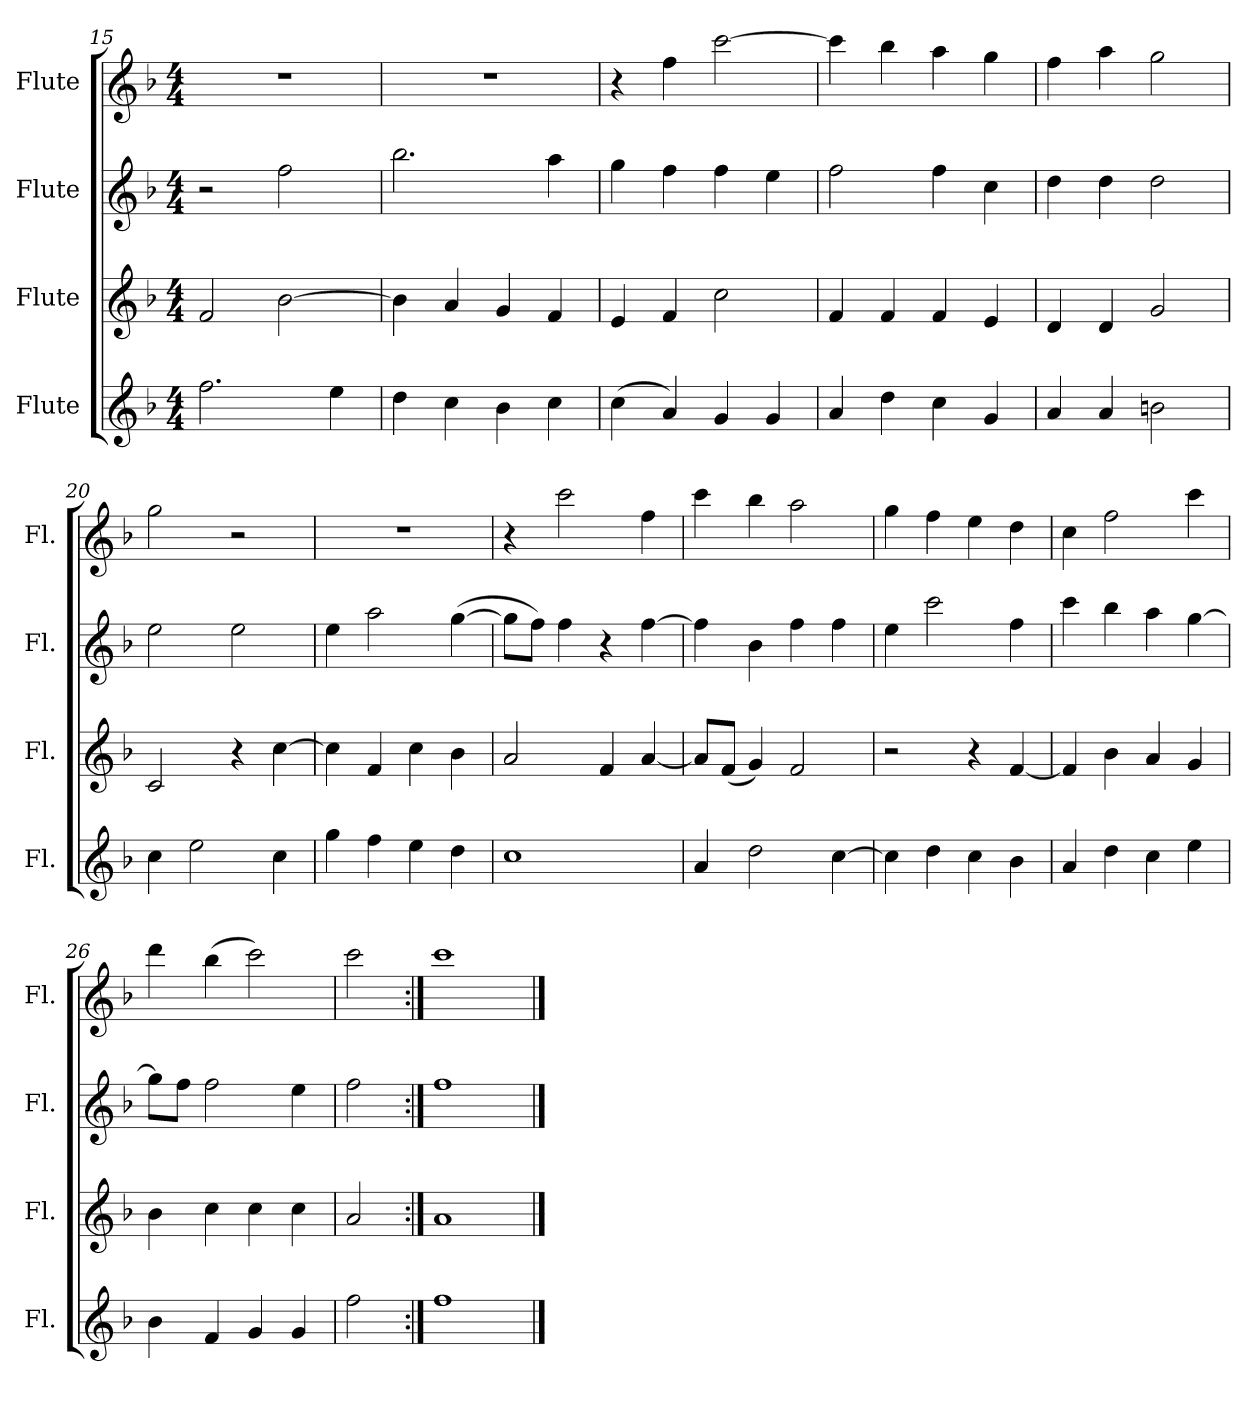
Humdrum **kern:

**kern	**kern	**kern	**kern
*part4	*part3	*part2	*part1
*staff4	*staff3	*staff2	*staff1
*I"Flute	*I"Flute	*I"Flute	*I"Flute
*I'Fl.	*I'Fl.	*I'Fl.	*I'Fl.
*clefG2	*clefG2	*clefG2	*clefG2
*k[b-]	*k[b-]	*k[b-]	*k[b-]
*F:	*F:	*F:	*F:
*M4/4	*M4/4	*M4/4	*M4/4
=15	=15	=15	=15
2.ff\	2f/	2r	1r
.	[2b-\	2ff\	.
4ee\	.	.	.
=16	=16	=16	=16
4dd\	4b-\]	2.bb-\	1r
4cc\	4a/	.	.
4b-\	4g/	.	.
4cc\	4f/	4aa\	.
=17	=17	=17	=17
(4cc\	4e/	4gg\	4r
4a/)	4f/	4ff\	4ff\
4g/	2cc\	4ff\	[2ccc\
4g/	.	4ee\	.
=18	=18	=18	=18
4a/	4f/	2ff\	4ccc\]
4dd\	4f/	.	4bb-\
4cc\	4f/	4ff\	4aa\
4g/	4e/	4cc\	4gg\
=19	=19	=19	=19
4a/	4d/	4dd\	4ff\
4a/	4d/	4dd\	4aa\
2bn\	2g/	2dd\	2gg\
=20	=20	=20	=20
4cc\	2c/	2ee\	2gg\
2ee\	.	.	.
.	4r	2ee\	2r
4cc\	[4cc\	.	.
=21	=21	=21	=21
4gg\	4cc\]	4ee\	1r
4ff\	4f/	2aa\	.
4ee\	4cc\	.	.
4dd\	4b-\	([4gg\	.
!!LO:LB:g=z
=22	=22	=22	=22
1cc	2a/	8gg\L]	4r
.	.	8ff\J)	.
.	.	4ff\	2ccc\
.	4f/	4r	.
.	[4a/	[4ff\	4ff\
=23	=23	=23	=23
4a/	8a/L]	4ff\]	4ccc\
.	(8f/J	.	.
2dd\	4g/)	4b-\	4bb-\
.	2f/	4ff\	2aa\
[4cc\	.	4ff\	.
=24	=24	=24	=24
4cc\]	2r	4ee\	4gg\
4dd\	.	2ccc\	4ff\
4cc\	4r	.	4ee\
4b-\	[4f/	4ff\	4dd\
=25	=25	=25	=25
4a/	4f/]	4ccc\	4cc\
4dd\	4b-\	4bb-\	2ff\
4cc\	4a/	4aa\	.
4ee\	4g/	[4gg\	4ccc\
=26	=26	=26	=26
4b-\	4b-\	8gg\L]	4ddd\
.	.	8ff\J	.
4f/	4cc\	2ff\	(4bb-\
4g/	4cc\	.	2ccc\)
4g/	4cc\	4ee\	.
=27	=27	=27	=27
2ff\	2a/	2ff\	2ccc\
=28:|!	=28:|!	=28:|!	=28:|!
1ff	1a	1ff	1ccc
==	==	==	==
*-	*-	*-	*-
